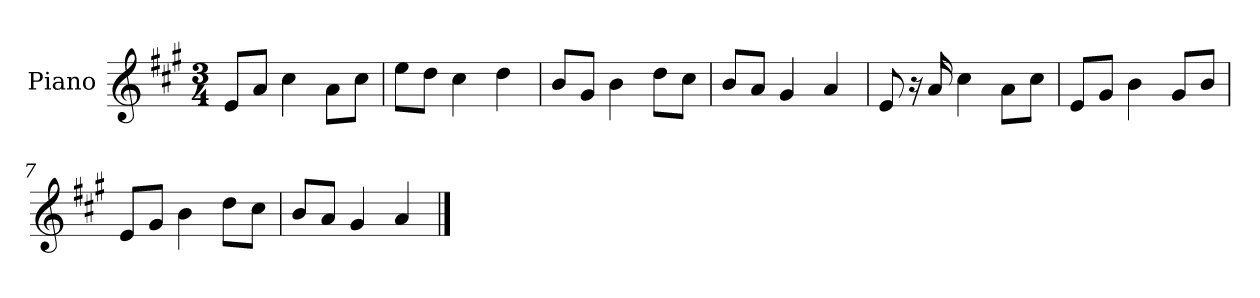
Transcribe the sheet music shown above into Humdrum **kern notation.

**kern
*part1
*staff1
*I"Piano
*I'P-no
*clefG2
*k[f#c#g#]
*M3/4
*MM181
=1
8e/L
8a/J
4cc#\
8a\L
8cc#\J
=2
8ee\L
8dd\J
4cc#\
4dd\
=3
8b/L
8g#/J
4b\
8dd\L
8cc#\J
=4
8b/L
8a/J
4g#/
4a/
=5
8e/
16r
16a/
4cc#\
8a\L
8cc#\J
=6
8e/L
8g#/J
4b\
8g#/L
8b/J
=7
8e/L
8g#/J
4b\
8dd\L
8cc#\J
!!LO:LB:g=z
=8
8b/L
8a/J
4g#/
4a/
==
*-
